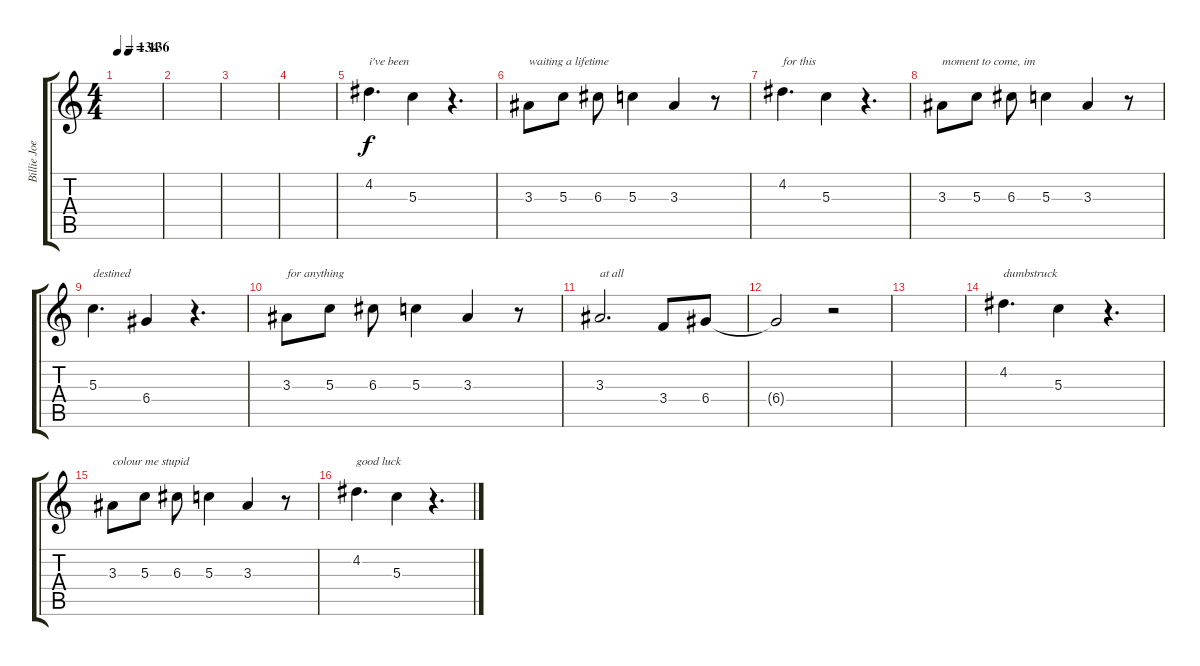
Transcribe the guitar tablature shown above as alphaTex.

\track ("Billie Joe(voice)" "Billie Joe") {instrument distortionguitar}
\staff {score tabs}
\tuning (E4 B3 G3 D3 A2 E2) {hide}
\ts (4 4)
\tempo 134
\tempo (136 0.25)
\clef g2
\ks c
|
|
|
|
4.2.4{d txt "i've been" volume 11} 5.3.4 r.4{d} |
3.3.8{txt "waiting a lifetime"} 5.3.8 6.3.8 5.3.4 3.3.4 r.8 |
4.2.4{d txt "for this"} 5.3.4 r.4{d} |
3.3.8{txt "moment to come, im"} 5.3.8 6.3.8 5.3.4 3.3.4 r.8 |
5.3.4{d txt "destined"} 6.4.4 r.4{d} |
3.3.8{txt "for anything "} 5.3.8 6.3.8 5.3.4 3.3.4 r.8 |
3.3.2{d txt "at all"} 3.4.8 6.4.8 |
6.4{t}.2 r.2 |
|
4.2.4{d txt "dumbstruck"} 5.3.4 r.4{d} |
3.3.8{txt "colour me stupid"} 5.3.8 6.3.8 5.3.4 3.3.4 r.8 |
4.2.4{d txt "good luck"} 5.3.4 r.4{d}
